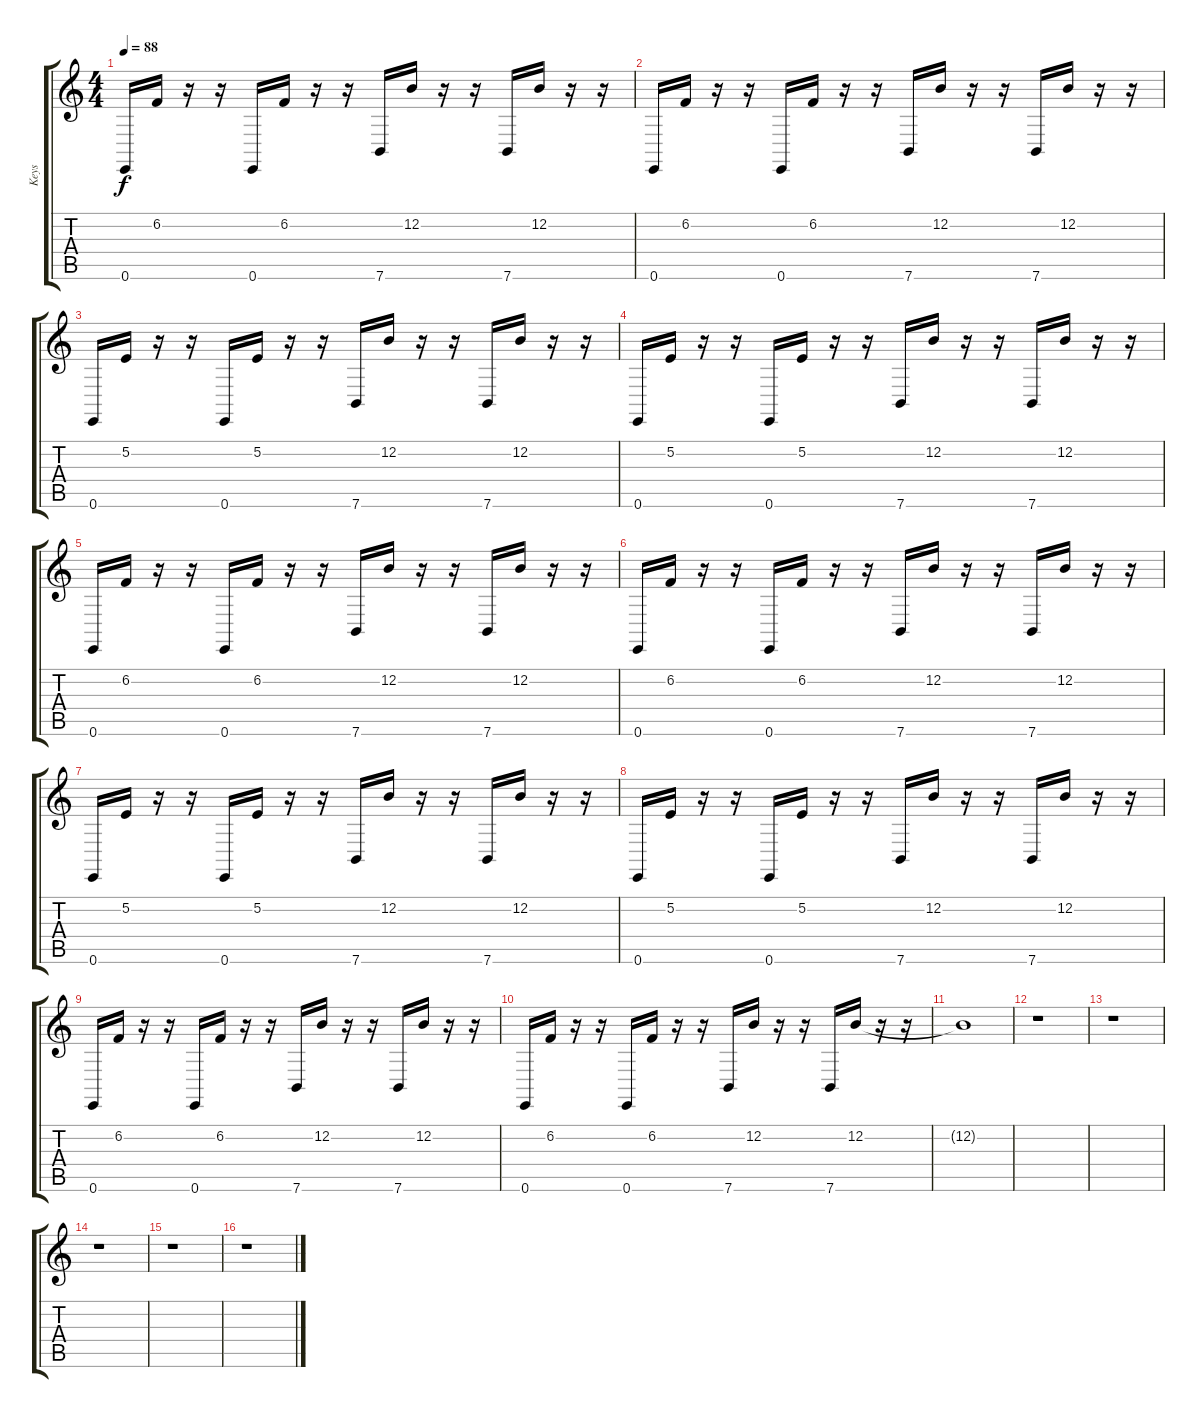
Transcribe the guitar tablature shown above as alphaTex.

\track ("Keys" "Keys") {instrument acousticgrandpiano}
\staff {score tabs}
\tuning (E4 B3 G3 D3 A2 E2) {hide}
\ts (4 4)
\tempo 88
\clef g2
\ks c
0.6.16{dy f} 6.2.16 r.16 r.16 0.6.16 6.2.16 r.16 r.16 7.6.16 12.2.16 r.16 r.16 7.6.16 12.2.16 r.16 r.16 |
0.6.16 6.2.16 r.16 r.16 0.6.16 6.2.16 r.16 r.16 7.6.16 12.2.16 r.16 r.16 7.6.16 12.2.16 r.16 r.16 |
0.6.16 5.2.16 r.16 r.16 0.6.16 5.2.16 r.16 r.16 7.6.16 12.2.16 r.16 r.16 7.6.16 12.2.16 r.16 r.16 |
0.6.16 5.2.16 r.16 r.16 0.6.16 5.2.16 r.16 r.16 7.6.16 12.2.16 r.16 r.16 7.6.16 12.2.16 r.16 r.16 |
0.6.16 6.2.16 r.16 r.16 0.6.16 6.2.16 r.16 r.16 7.6.16 12.2.16 r.16 r.16 7.6.16 12.2.16 r.16 r.16 |
0.6.16 6.2.16 r.16 r.16 0.6.16 6.2.16 r.16 r.16 7.6.16 12.2.16 r.16 r.16 7.6.16 12.2.16 r.16 r.16 |
0.6.16 5.2.16 r.16 r.16 0.6.16 5.2.16 r.16 r.16 7.6.16 12.2.16 r.16 r.16 7.6.16 12.2.16 r.16 r.16 |
0.6.16 5.2.16 r.16 r.16 0.6.16 5.2.16 r.16 r.16 7.6.16 12.2.16 r.16 r.16 7.6.16 12.2.16 r.16 r.16 |
0.6.16 6.2.16 r.16 r.16 0.6.16 6.2.16 r.16 r.16 7.6.16 12.2.16 r.16 r.16 7.6.16 12.2.16 r.16 r.16 |
0.6.16 6.2.16 r.16 r.16 0.6.16 6.2.16 r.16 r.16 7.6.16 12.2.16 r.16 r.16 7.6.16 12.2.16 r.16 r.16 |
12.2{t}.1 |
r.1 |
r.1 |
r.1 |
r.1 |
r.1
